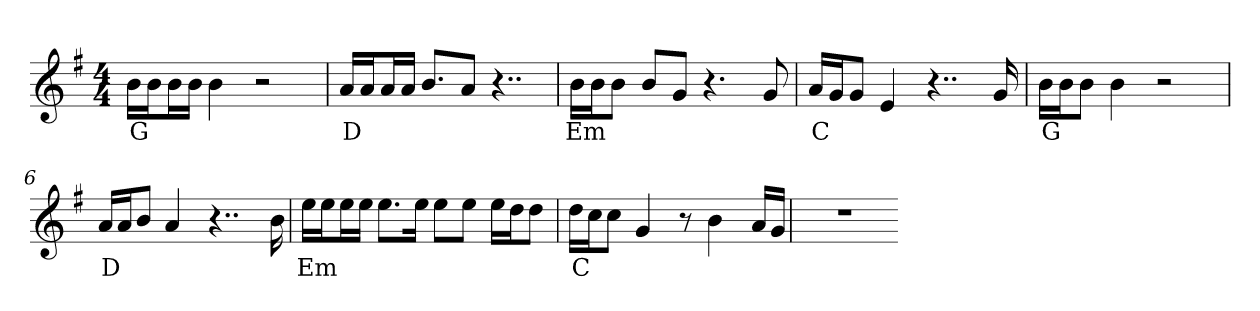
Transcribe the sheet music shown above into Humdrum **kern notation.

**kern	**text
*part1	*part1
*staff1	*staff1
*clefG2	*
*k[f#]	*
*M4/4	*
=1	=1
16b\LL	G
16b\J	.
16b\L	.
16b\JJ	.
4b	.
2r	.
=2	=2
16a/LL	D
16a/J	.
16a/L	.
16a/JJ	.
8.b/L	.
8a/J	.
4..r	.
=3	=3
16b\LL	Em
16b\J	.
8b\J	.
8b/L	.
8g/J	.
4.r	.
8g	.
=4	=4
16a/LL	C
16g/J	.
8g/J	.
4e	.
4..r	.
16g	.
=5	=5
16b\LL	G
16b\J	.
8b\J	.
4b	.
2r	.
=6	=6
16a/LL	D
16a/J	.
8b/J	.
4a	.
4..r	.
16b	.
=7	=7
16ee\LL	Em
16ee\J	.
16ee\L	.
16ee\JJ	.
8.ee\L	.
16ee\Jk	.
8ee\L	.
8ee\J	.
16ee\LL	.
16dd\J	.
8dd\J	.
=8	=8
16dd\LL	C
16cc\J	.
8cc\J	.
4g	.
8r	.
4b	.
16a/LL	.
16g/JJ	.
=9	=9
1r	.
=-	=-
*-	*-
